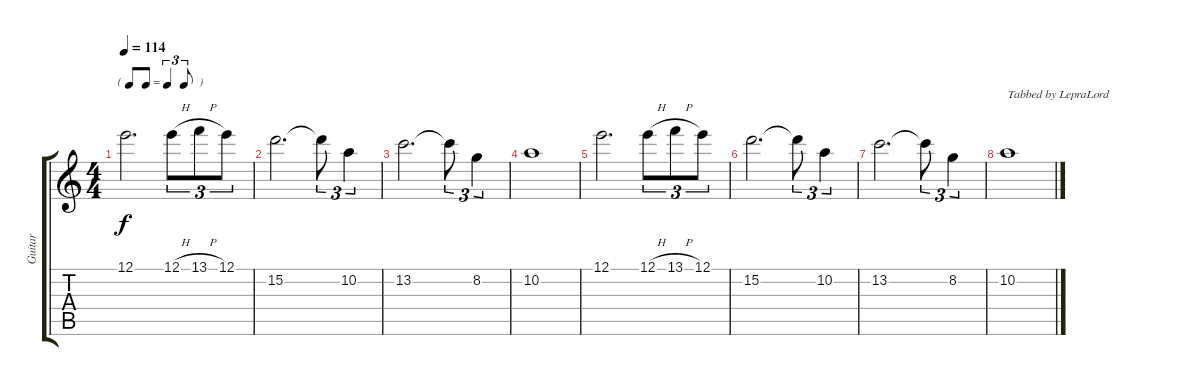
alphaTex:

\track ("Guitar" "Guitar") {instrument distortionguitar}
\staff {score tabs}
\tuning (E4 B3 G3 D3 A2 D2) {hide}
\ts (4 4)
\tf triplet8th
\tempo 114
\clef g2
\ks c
12.1.2{d dy f} 12.1{h}.8{tu (3 2)} 13.1{h}.8{tu (3 2)} 12.1.8{tu (3 2)} |
15.2.2{d} 15.2{t}.8{tu (3 2)} 10.2.4{tu (3 2)} |
13.2.2{d} 13.2{t}.8{tu (3 2)} 8.2.4{tu (3 2)} |
10.2.1 |
12.1.2{d volume 10 balance 5} 12.1{h}.8{tu (3 2)} 13.1{h}.8{tu (3 2)} 12.1.8{tu (3 2)} |
15.2.2{d} 15.2{t}.8{tu (3 2)} 10.2.4{tu (3 2)} |
13.2.2{d} 13.2{t}.8{tu (3 2)} 8.2.4{tu (3 2)} |
10.2.1{txt "Tabbed by LepraLord"}
